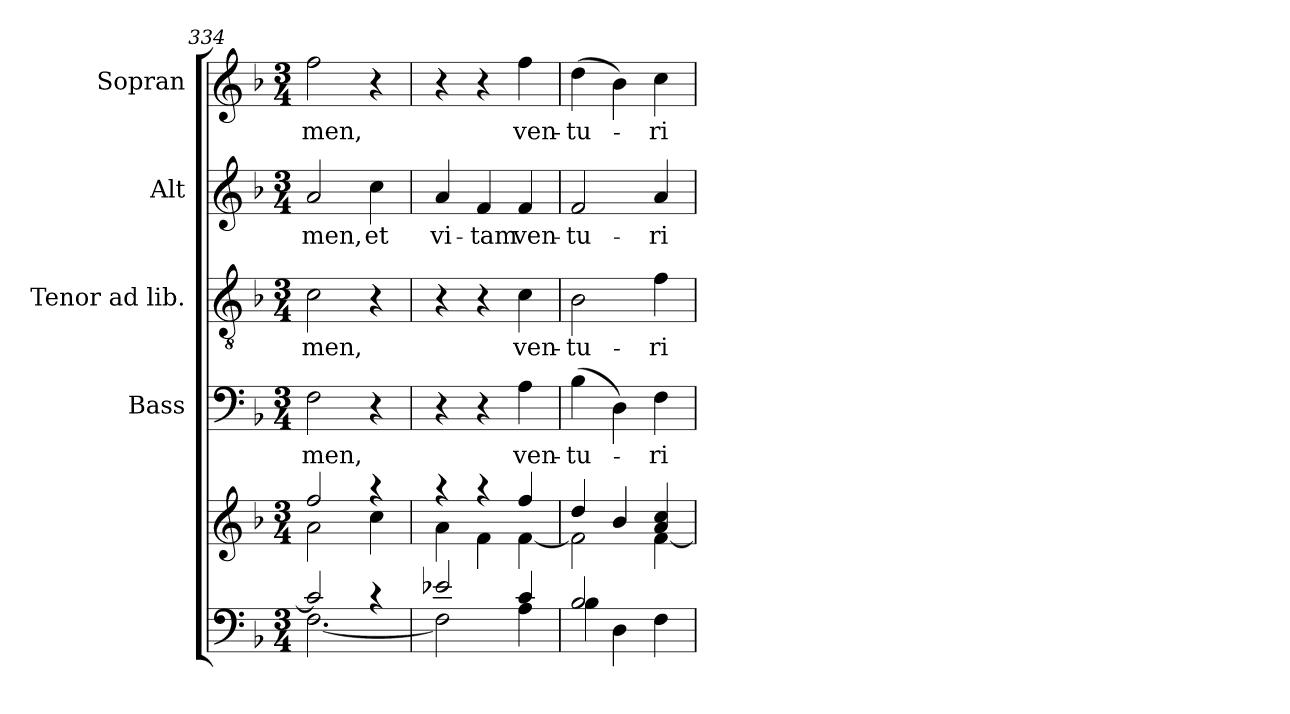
**kern	**kern	**kern	**text	**kern	**text	**kern	**text	**kern	**text
*part5	*part5	*part4	*part4	*part3	*part3	*part2	*part2	*part1	*part1
*staff6	*staff5	*staff4	*staff4	*staff3	*staff3	*staff2	*staff2	*staff1	*staff1
*	*	*I"Bass	*	*I"Tenor ad lib.	*	*I"Alt	*	*I"Sopran	*
*	*	*I'B.	*	*I'T.	*	*I'A.	*	*I'S.	*
*clefF4	*clefG2	*clefF4	*	*clefGv2	*	*clefG2	*	*clefG2	*
*k[b-]	*k[b-]	*k[b-]	*	*k[b-]	*	*k[b-]	*	*k[b-]	*
*F:	*F:	*F:	*	*F:	*	*F:	*	*F:	*
*M3/4	*M3/4	*M3/4	*	*M3/4	*	*M3/4	*	*M3/4	*
=334	=334	=334	=334	=334	=334	=334	=334	=334	=334
*^	*^	*	*	*	*	*	*	*	*
!	!	!	!	!	!LO:LY:b	!	!LO:LY:b	!	!LO:LY:b	!	!LO:LY:b
2c/]	[<2.F\	2ff/	2a\	2F\	-men,	2c\	-men,	2a/	-men,	2ff\	-men,
!	!	!	!	!	!	!	!	!	!LO:LY:b	!	!
4rc	.	4raa	4cc\	4r	.	4r	.	4cc\	et	4r	.
=335	=335	=335	=335	=335	=335	=335	=335	=335	=335	=335	=335
!	!	!	!	!	!	!	!	!	!LO:LY:b	!	!
2e-X/	2F\]	4raa	4a\	4r	.	4r	.	4a/	vi-	4r	.
!	!	!	!	!	!	!	!	!	!LO:LY:b	!	!
.	.	4raa	4f\	4r	.	4r	.	4f/	-tam	4r	.
!	!	!	!	!	!LO:LY:b	!	!LO:LY:b	!	!LO:LY:b	!	!LO:LY:b
4c/	4A\	4ff/	[<4f\	4A\	ven-	4c\	ven-	4f/	ven-	4ff\	ven-
=336	=336	=336	=336	=336	=336	=336	=336	=336	=336	=336	=336
!	!	!	!	!	!LO:LY:b	!	!LO:LY:b	!	!LO:LY:b	!	!LO:LY:b
2B-/	4B-\	4dd/	2f\]	(>4B-\	-tu-	2B-\	-tu-	2f/	-tu-	(>4dd\	-tu-
.	4D\	4b-/	.	4D\)	.	.	.	.	.	4b-\)	.
!	!	!	!	!	!LO:LY:b	!	!LO:LY:b	!	!LO:LY:b	!	!LO:LY:b
4ryy	4F\	4a/ 4cc/	[<4f\	4F\	-ri	4f\	-ri	4a/	-ri	4cc\	-ri
*v	*v	*	*	*	*	*	*	*	*	*	*
*	*v	*v	*	*	*	*	*	*	*	*
=	=	=	=	=	=	=	=	=	=
*-	*-	*-	*-	*-	*-	*-	*-	*-	*-
